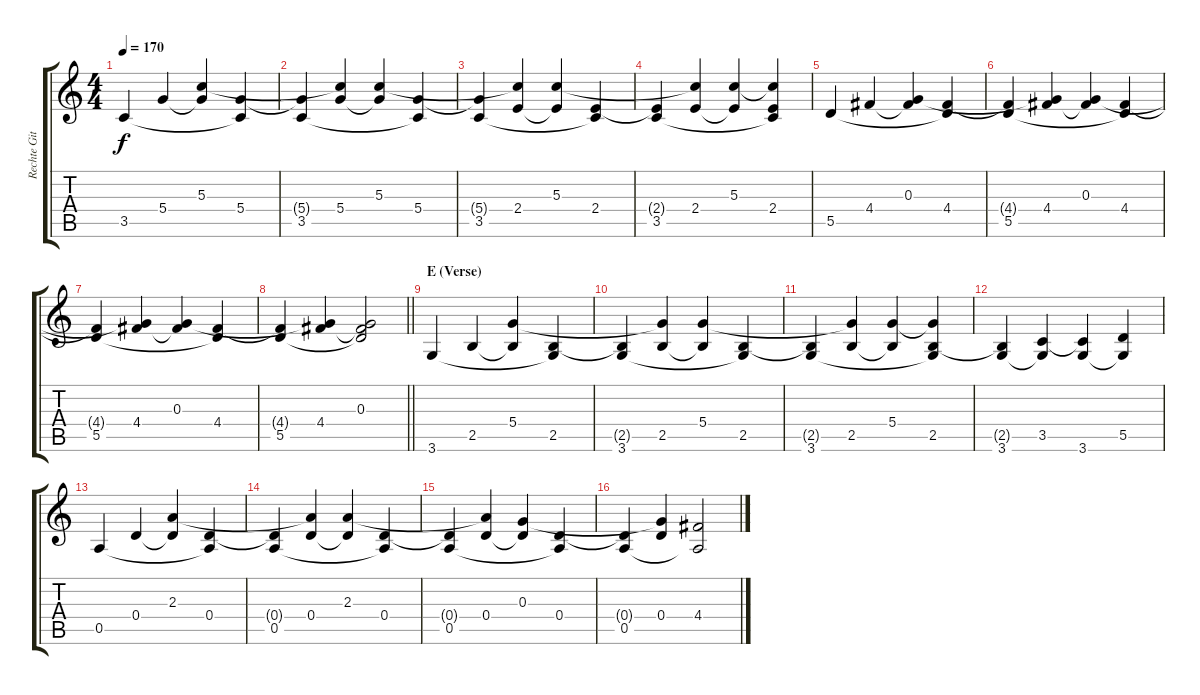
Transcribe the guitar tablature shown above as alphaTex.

\track ("Rechte Gitarre" "Rechte Git") {instrument distortionguitar}
\staff {score tabs}
\tuning (E4 B3 G3 D3 A2 E2) {hide}
\ts (4 4)
\tempo 170
\clef g2
\ks c
3.5.4{dy f} 5.4.4 (5.3 5.4{t}).4 (5.4 3.5{t}).4 |
(5.4{t} 3.5).4 (5.3{t} 5.4).4 (5.3 5.4{t}).4 (5.4 3.5{t}).4 |
(5.4{t} 3.5).4 (5.3{t} 2.4).4 (5.3 2.4{t}).4 (2.4 3.5{t}).4 |
(2.4{t} 3.5).4 (5.3{t} 2.4).4 (5.3 2.4{t}).4 (5.3{t} 2.4 3.5{t}).4 |
5.5.4 4.4.4 (0.3 4.4{t}).4 (4.4 5.5{t}).4 |
(4.4{t} 5.5).4 (0.3{t} 4.4).4 (0.3 4.4{t}).4 (4.4 5.5{t}).4 |
(4.4{t} 5.5).4 (0.3{t} 4.4).4 (0.3 4.4{t}).4 (4.4 5.5{t}).4 |
\barLineRight lightlight
(4.4{t} 5.5).4 (0.3{t} 4.4).4 (0.3 4.4{t} 5.5{t}).2 |
\section ("" "E (Verse)  ")
3.6.4 2.5.4 (5.4 2.5{t}).4 (2.5 3.6{t}).4 |
(2.5{t} 3.6).4 (5.4{t} 2.5).4 (5.4 2.5{t}).4 (2.5 3.6{t}).4 |
(2.5{t} 3.6).4 (5.4{t} 2.5).4 (5.4 2.5{t}).4 (5.4{t} 2.5 3.6{t}).4 |
(2.5{t} 3.6).4 (3.5 3.6{t}).4 (3.5{t} 3.6).4 (5.5 3.6{t}).4 |
0.5.4 0.4.4 (2.3 0.4{t}).4 (0.4 0.5{t}).4 |
(0.4{t} 0.5).4 (2.3{t} 0.4).4 (2.3 0.4{t}).4 (0.4 0.5{t}).4 |
(0.4{t} 0.5).4 (2.3{t} 0.4).4 (0.3 0.4{t}).4 (0.4 0.5{t}).4 |
(0.4{t} 0.5).4 (0.3{t} 0.4).4 (4.4 0.5{t}).2
